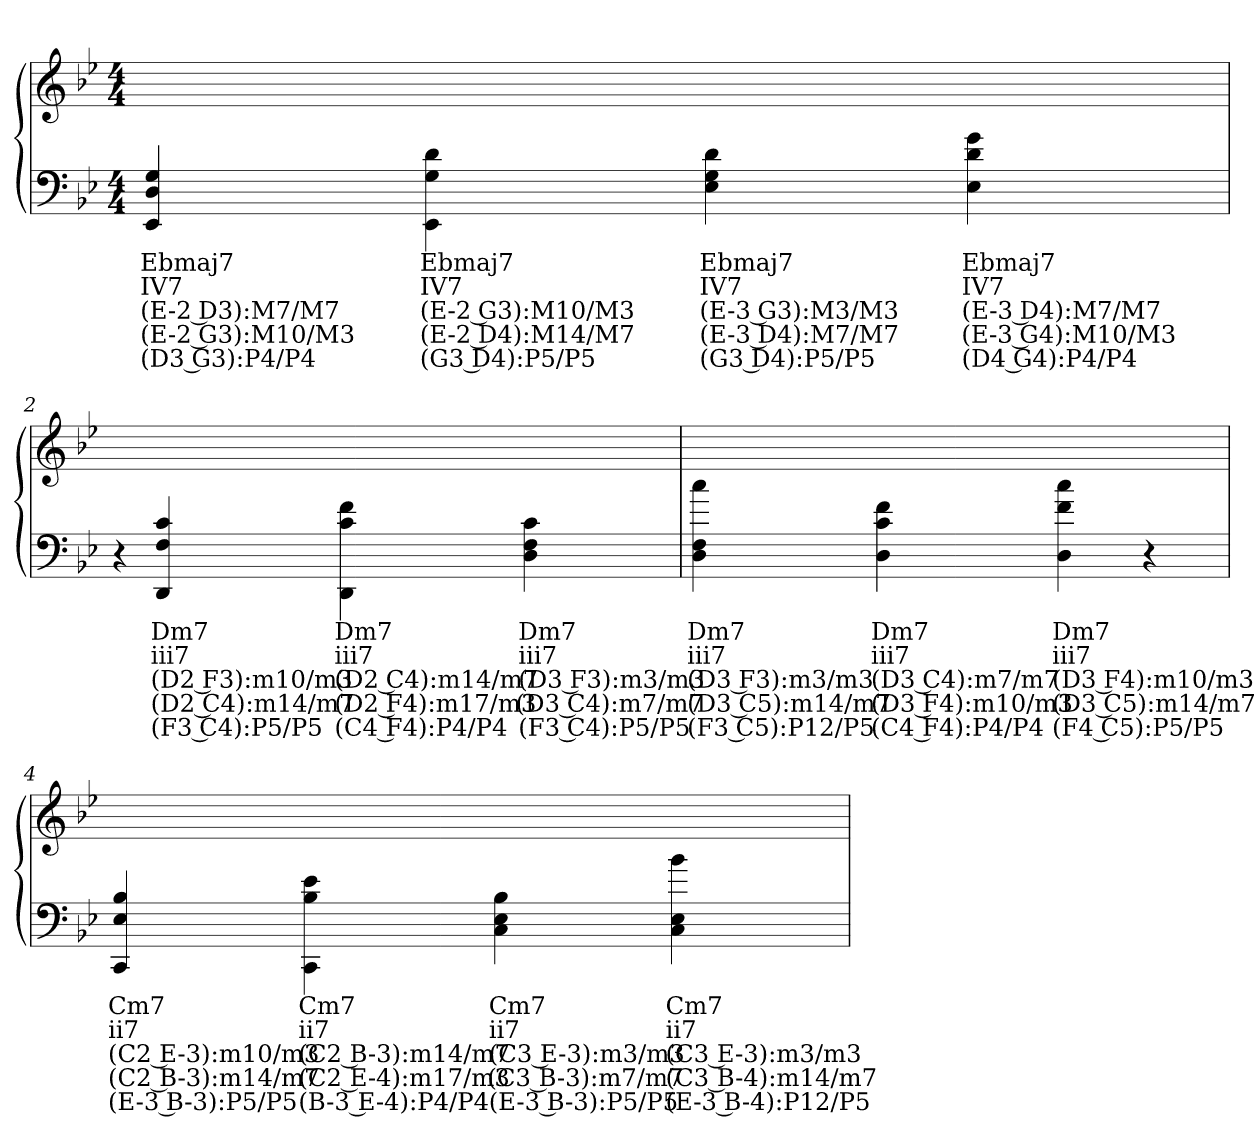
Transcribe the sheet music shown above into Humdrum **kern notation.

**kern	**text	**text	**text	**text	**text	**kern
*part2	*part2	*part2	*part2	*part2	*part2	*part1
*staff2	*staff2	*staff2	*staff2	*staff2	*staff2	*staff1
*clefF4	*	*	*	*	*	*clefG2
*k[b-e-]	*	*	*	*	*	*k[b-e-]
*B-:	*	*	*	*	*	*B-:
*M4/4	*	*	*	*	*	*M4/4
*MM60	*	*	*	*	*	*MM60
=1	=1	=1	=1	=1	=1	=1
4EE- 4D 4G	Ebmaj7	IV7	(E-2 D3):M7/M7	(E-2 G3):M10/M3	(D3 G3):P4/P4	1ryy
4EE- 4G 4d	Ebmaj7	IV7	(E-2 G3):M10/M3	(E-2 D4):M14/M7	(G3 D4):P5/P5	.
4E- 4G 4d	Ebmaj7	IV7	(E-3 G3):M3/M3	(E-3 D4):M7/M7	(G3 D4):P5/P5	.
4E- 4d 4g	Ebmaj7	IV7	(E-3 D4):M7/M7	(E-3 G4):M10/M3	(D4 G4):P4/P4	.
=2	=2	=2	=2	=2	=2	=2
4r	.	.	.	.	.	1ryy
4DD 4F 4c	Dm7	iii7	(D2 F3):m10/m3	(D2 C4):m14/m7	(F3 C4):P5/P5	.
4DD 4c 4f	Dm7	iii7	(D2 C4):m14/m7	(D2 F4):m17/m3	(C4 F4):P4/P4	.
4D 4F 4c	Dm7	iii7	(D3 F3):m3/m3	(D3 C4):m7/m7	(F3 C4):P5/P5	.
=3	=3	=3	=3	=3	=3	=3
4D 4F 4cc	Dm7	iii7	(D3 F3):m3/m3	(D3 C5):m14/m7	(F3 C5):P12/P5	1ryy
4D 4c 4f	Dm7	iii7	(D3 C4):m7/m7	(D3 F4):m10/m3	(C4 F4):P4/P4	.
4D 4f 4cc	Dm7	iii7	(D3 F4):m10/m3	(D3 C5):m14/m7	(F4 C5):P5/P5	.
4r	.	.	.	.	.	.
=4	=4	=4	=4	=4	=4	=4
4CC 4E- 4B-	Cm7	ii7	(C2 E-3):m10/m3	(C2 B-3):m14/m7	(E-3 B-3):P5/P5	1ryy
4CC 4B- 4e-	Cm7	ii7	(C2 B-3):m14/m7	(C2 E-4):m17/m3	(B-3 E-4):P4/P4	.
4C 4E- 4B-	Cm7	ii7	(C3 E-3):m3/m3	(C3 B-3):m7/m7	(E-3 B-3):P5/P5	.
4C 4E- 4b-	Cm7	ii7	(C3 E-3):m3/m3	(C3 B-4):m14/m7	(E-3 B-4):P12/P5	.
=	=	=	=	=	=	=
*-	*-	*-	*-	*-	*-	*-
